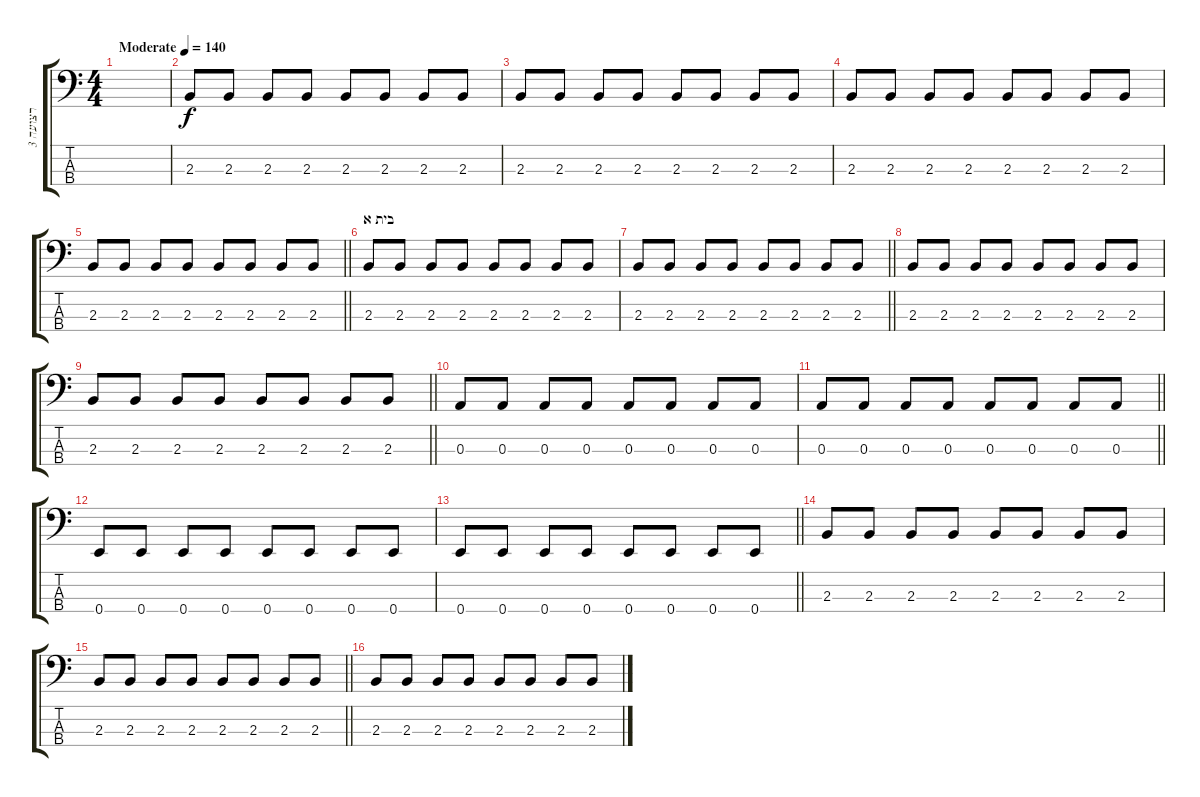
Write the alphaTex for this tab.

\track ("רצועה 3" "רצועה 3") {instrument electricbassfinger}
\staff {score tabs}
\tuning (G2 D2 A1 E1) {hide}
\ts (4 4)
\tempo (140 "Moderate")
\clef f4
\ks c
|
2.3.8{volume 13 instrument electricbassfinger} 2.3.8 2.3.8 2.3.8 2.3.8 2.3.8 2.3.8 2.3.8 |
2.3.8 2.3.8 2.3.8 2.3.8 2.3.8 2.3.8 2.3.8 2.3.8 |
2.3.8 2.3.8 2.3.8 2.3.8 2.3.8 2.3.8 2.3.8 2.3.8 |
\barLineRight lightlight
2.3.8 2.3.8 2.3.8 2.3.8 2.3.8 2.3.8 2.3.8 2.3.8 |
\section ("" "בית א")
2.3.8 2.3.8 2.3.8 2.3.8 2.3.8 2.3.8 2.3.8 2.3.8 |
\barLineRight lightlight
2.3.8 2.3.8 2.3.8 2.3.8 2.3.8 2.3.8 2.3.8 2.3.8 |
2.3.8 2.3.8 2.3.8 2.3.8 2.3.8 2.3.8 2.3.8 2.3.8 |
\barLineRight lightlight
2.3.8 2.3.8 2.3.8 2.3.8 2.3.8 2.3.8 2.3.8 2.3.8 |
0.3.8 0.3.8 0.3.8 0.3.8 0.3.8 0.3.8 0.3.8 0.3.8 |
\barLineRight lightlight
0.3.8 0.3.8 0.3.8 0.3.8 0.3.8 0.3.8 0.3.8 0.3.8 |
0.4.8 0.4.8 0.4.8 0.4.8 0.4.8 0.4.8 0.4.8 0.4.8 |
\barLineRight lightlight
0.4.8 0.4.8 0.4.8 0.4.8 0.4.8 0.4.8 0.4.8 0.4.8 |
2.3.8 2.3.8 2.3.8 2.3.8 2.3.8 2.3.8 2.3.8 2.3.8 |
\barLineRight lightlight
2.3.8 2.3.8 2.3.8 2.3.8 2.3.8 2.3.8 2.3.8 2.3.8 |
2.3.8 2.3.8 2.3.8 2.3.8 2.3.8 2.3.8 2.3.8 2.3.8
